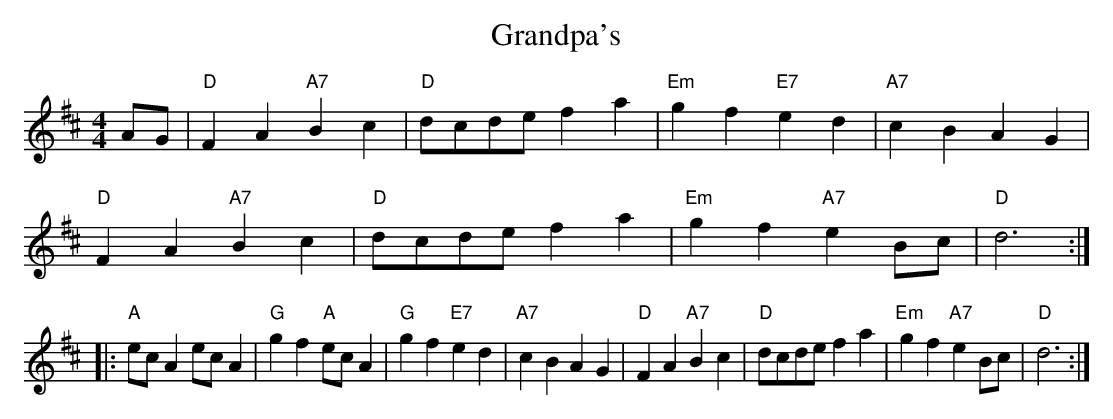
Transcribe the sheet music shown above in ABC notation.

X:1
T:Grandpa's
M:4/4
L:1/4
K:D
A/2G/2|"D"FA "A7"Bc|"D"d/2c/2d/2e/2 fa|"Em"gf "E7"ed|"A7"cB AG|
"D"FA "A7"Bc|"D"d/2c/2d/2e/2 fa|"Em"gf "A7"eB/2c/2|"D"d3::
"A"e/2c/2A e/2c/2A|"G"gf "A"e/2c/2A|"G"gf "E7"ed|"A7"cB AG|"D"FA "A7"Bc|\
"D"d/2c/2d/2e/2 fa|"Em"gf "A7"eB/2c/2|"D"d3:|
